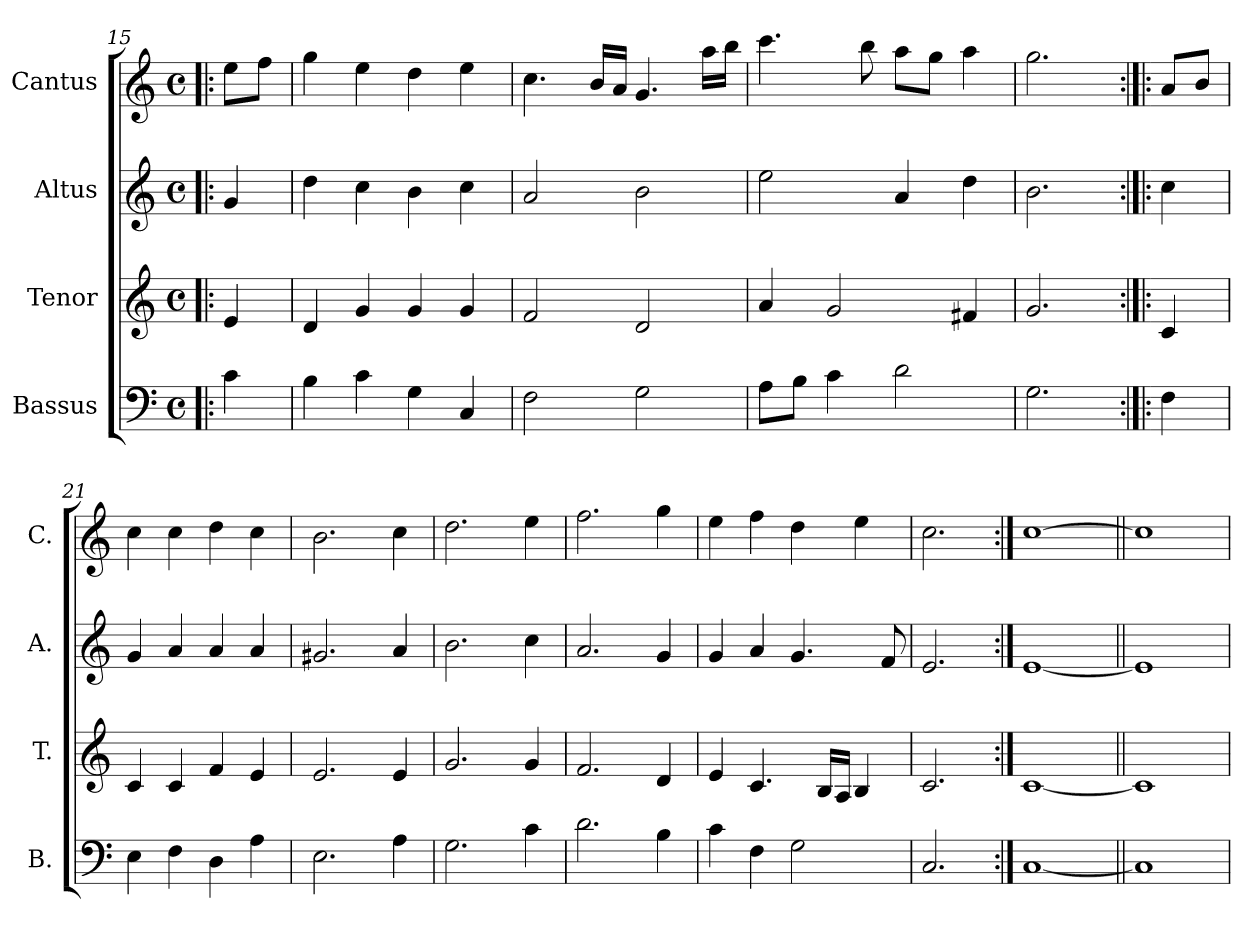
**kern	**kern	**kern	**kern
*part4	*part3	*part2	*part1
*staff4	*staff3	*staff2	*staff1
*I"Bassus	*I"Tenor	*I"Altus	*I"Cantus
*I'B.	*I'T.	*I'A.	*I'C.
*clefF4	*clefG2	*clefG2	*clefG2
*k[]	*k[]	*k[]	*k[]
*C:	*C:	*C:	*C:
*M4/4	*M4/4	*M4/4	*M4/4
*met(c)	*met(c)	*met(c)	*met(c)
=15!|:	=15!|:	=15!|:	=15!|:
4c\	4e/	4g/	8ee\L
.	.	.	8ff\J
=16	=16	=16	=16
4B\	4d/	4dd\	4gg\
4c\	4g/	4cc\	4ee\
4G\	4g/	4b\	4dd\
4C/	4g/	4cc\	4ee\
=17	=17	=17	=17
2F\	2f/	2a/	4.cc\
.	.	.	16b/LL
.	.	.	16a/JJ
2G\	2d/	2b\	4.g/
.	.	.	16aa\LL
.	.	.	16bb\JJ
=18	=18	=18	=18
8A\L	4a/	2ee\	4.ccc\
8B\J	.	.	.
4c\	2g/	.	.
.	.	.	8bb\
2d\	.	4a/	8aa\L
.	.	.	8gg\J
.	4f#X/	4dd\	4aa\
=19	=19	=19	=19
2.G\	2.g/	2.b\	2.gg\
=20:|!|:	=20:|!|:	=20:|!|:	=20:|!|:
4F\	4c/	4cc\	8a/L
.	.	.	8b/J
=21	=21	=21	=21
4E\	4c/	4g/	4cc\
4F\	4c/	4a/	4cc\
4D\	4f/	4a/	4dd\
4A\	4e/	4a/	4cc\
=22	=22	=22	=22
2.E\	2.e/	2.g#X/	2.b\
4A\	4e/	4a/	4cc\
=23	=23	=23	=23
2.G\	2.g/	2.b\	2.dd\
4c\	4g/	4cc\	4ee\
=24	=24	=24	=24
2.d\	2.f/	2.a/	2.ff\
4B\	4d/	4g/	4gg\
=25	=25	=25	=25
4c\	4e/	4g/	4ee\
4F\	4.c/	4a/	4ff\
2G\	.	4.g/	4dd\
.	16B/LL	.	.
.	16A/JJ	.	.
.	4B/	.	4ee\
.	.	8f/	.
=26	=26	=26	=26
2.C/	2.c/	2.e/	2.cc\
=27:|!	=27:|!	=27:|!	=27:|!
[1C/	[1c/	[1e/	[1cc\
=28||	=28||	=28||	=28||
1C/]	1c/]	1e/]	1cc\]
=	=	=	=
*-	*-	*-	*-
